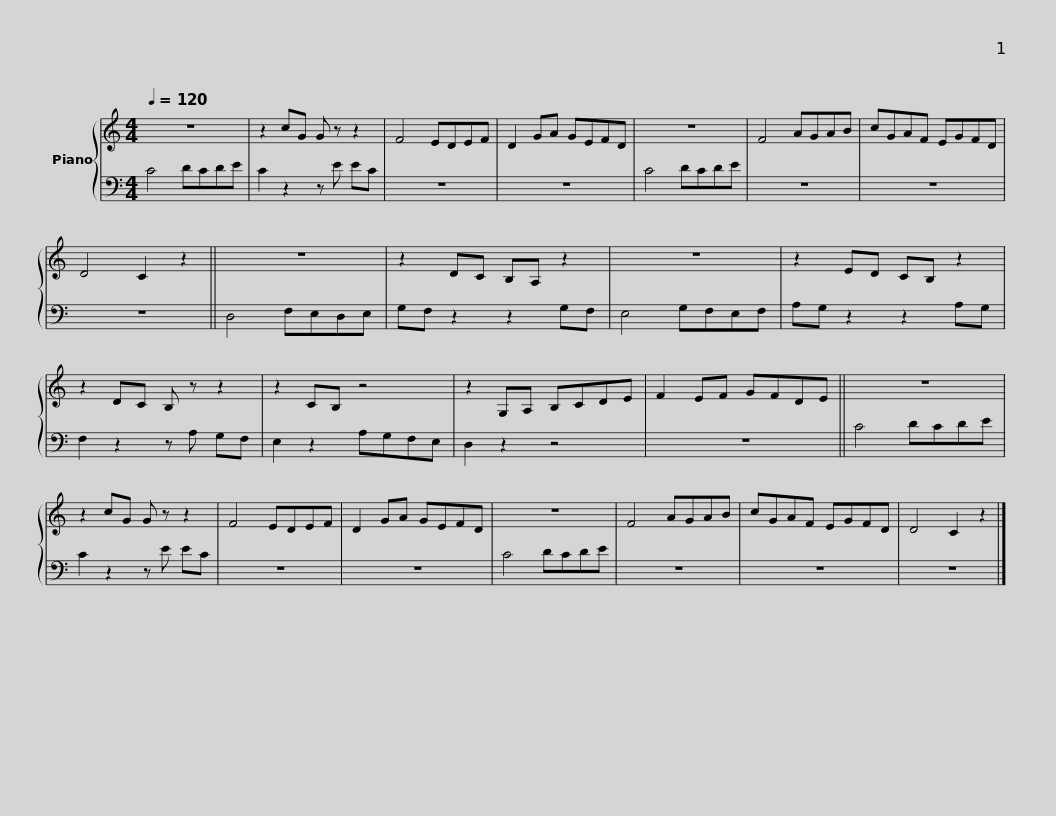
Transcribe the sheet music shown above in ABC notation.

X:1
%%score { 1 | 2 }
L:1/8
Q:1/4=120
M:4/4
I:linebreak $
K:C
V:1 treble
V:2 bass
V:1
 z8 | z2 cG G z z2 | F4 EDEF | D2 GA GEFD |$ z8 | %5
 F4 AGAB | cGAF EGFD | D4 C2 z2 ||$ z8 | z2 DC B,A, z2 | %10
 z8 | z2 ED CB, z2 |$ z2 DC B, z z2 | z2 CB, z4 | z2 G,A, B,CDE | %15
 F2 EF GFDE ||$ z8 | z2 cG G z z2 | F4 EDEF | D2 GA GEFD |$ %20
 z8 | F4 AGAB | cGAF EGFD | D4 C2 z2 |] %24
V:2
 C4 DCDE | C2 z2 z E EC | z8 | z8 |$ C4 DCDE | %5
 z8 | z8 | z8 ||$ D,4 F,E,D,E, | G,F, z2 z2 G,F, | %10
 E,4 G,F,E,F, | A,G, z2 z2 A,G, |$ F,2 z2 z A, G,F, | E,2 z2 A,G,F,E, | D,2 z2 z4 | %15
 z8 ||$ C4 DCDE | C2 z2 z E EC | z8 | z8 |$ %20
 C4 DCDE | z8 | z8 | z8 |] %24
